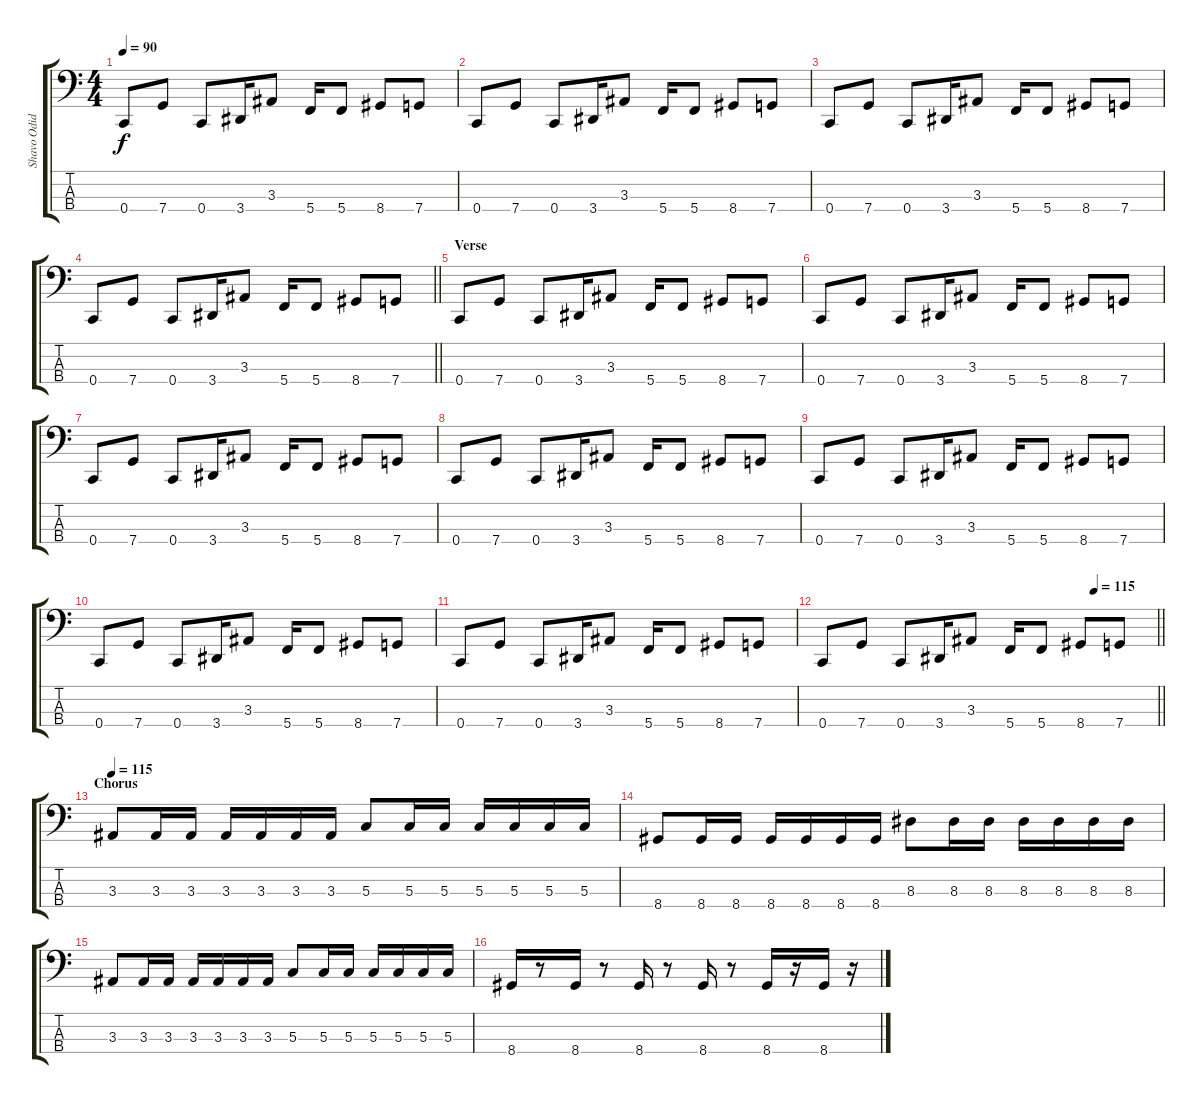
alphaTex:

\track ("Shavo Odidjian" "Shavo Odid") {instrument electricbassfinger}
\staff {score tabs}
\tuning (F2 C2 G1 C1) {hide}
\ts (4 4)
\tempo 90
\clef f4
\ks c
0.4.8{dy f} 7.4.8 0.4.8 3.4.16 3.3.8 5.4.16 5.4.8 8.4.8 7.4.8 |
0.4.8 7.4.8 0.4.8 3.4.16 3.3.8 5.4.16 5.4.8 8.4.8 7.4.8 |
0.4.8 7.4.8 0.4.8 3.4.16 3.3.8 5.4.16 5.4.8 8.4.8 7.4.8 |
\barLineRight lightlight
0.4.8 7.4.8 0.4.8 3.4.16 3.3.8 5.4.16 5.4.8 8.4.8 7.4.8 |
\section ("" "Verse")
0.4.8 7.4.8 0.4.8 3.4.16 3.3.8 5.4.16 5.4.8 8.4.8 7.4.8 |
0.4.8 7.4.8 0.4.8 3.4.16 3.3.8 5.4.16 5.4.8 8.4.8 7.4.8 |
0.4.8 7.4.8 0.4.8 3.4.16 3.3.8 5.4.16 5.4.8 8.4.8 7.4.8 |
0.4.8 7.4.8 0.4.8 3.4.16 3.3.8 5.4.16 5.4.8 8.4.8 7.4.8 |
0.4.8 7.4.8 0.4.8 3.4.16 3.3.8 5.4.16 5.4.8 8.4.8 7.4.8 |
0.4.8 7.4.8 0.4.8 3.4.16 3.3.8 5.4.16 5.4.8 8.4.8 7.4.8 |
0.4.8 7.4.8 0.4.8 3.4.16 3.3.8 5.4.16 5.4.8 8.4.8 7.4.8 |
\tempo (115 0.8125)
\barLineRight lightlight
0.4.8 7.4.8 0.4.8 3.4.16 3.3.8 5.4.16 5.4.8 8.4.8 7.4.8 |
\section ("" "Chorus")
\tempo 115
3.3.8 3.3.16 3.3.16 3.3.16 3.3.16 3.3.16 3.3.16 5.3.8 5.3.16 5.3.16 5.3.16 5.3.16 5.3.16 5.3.16 |
8.4.8 8.4.16 8.4.16 8.4.16 8.4.16 8.4.16 8.4.16 8.3.8 8.3.16 8.3.16 8.3.16 8.3.16 8.3.16 8.3.16 |
3.3.8 3.3.16 3.3.16 3.3.16 3.3.16 3.3.16 3.3.16 5.3.8 5.3.16 5.3.16 5.3.16 5.3.16 5.3.16 5.3.16 |
8.4.16 r.8 8.4.16 r.8 8.4.16 r.8 8.4.16 r.8 8.4.16 r.16 8.4.16 r.16
